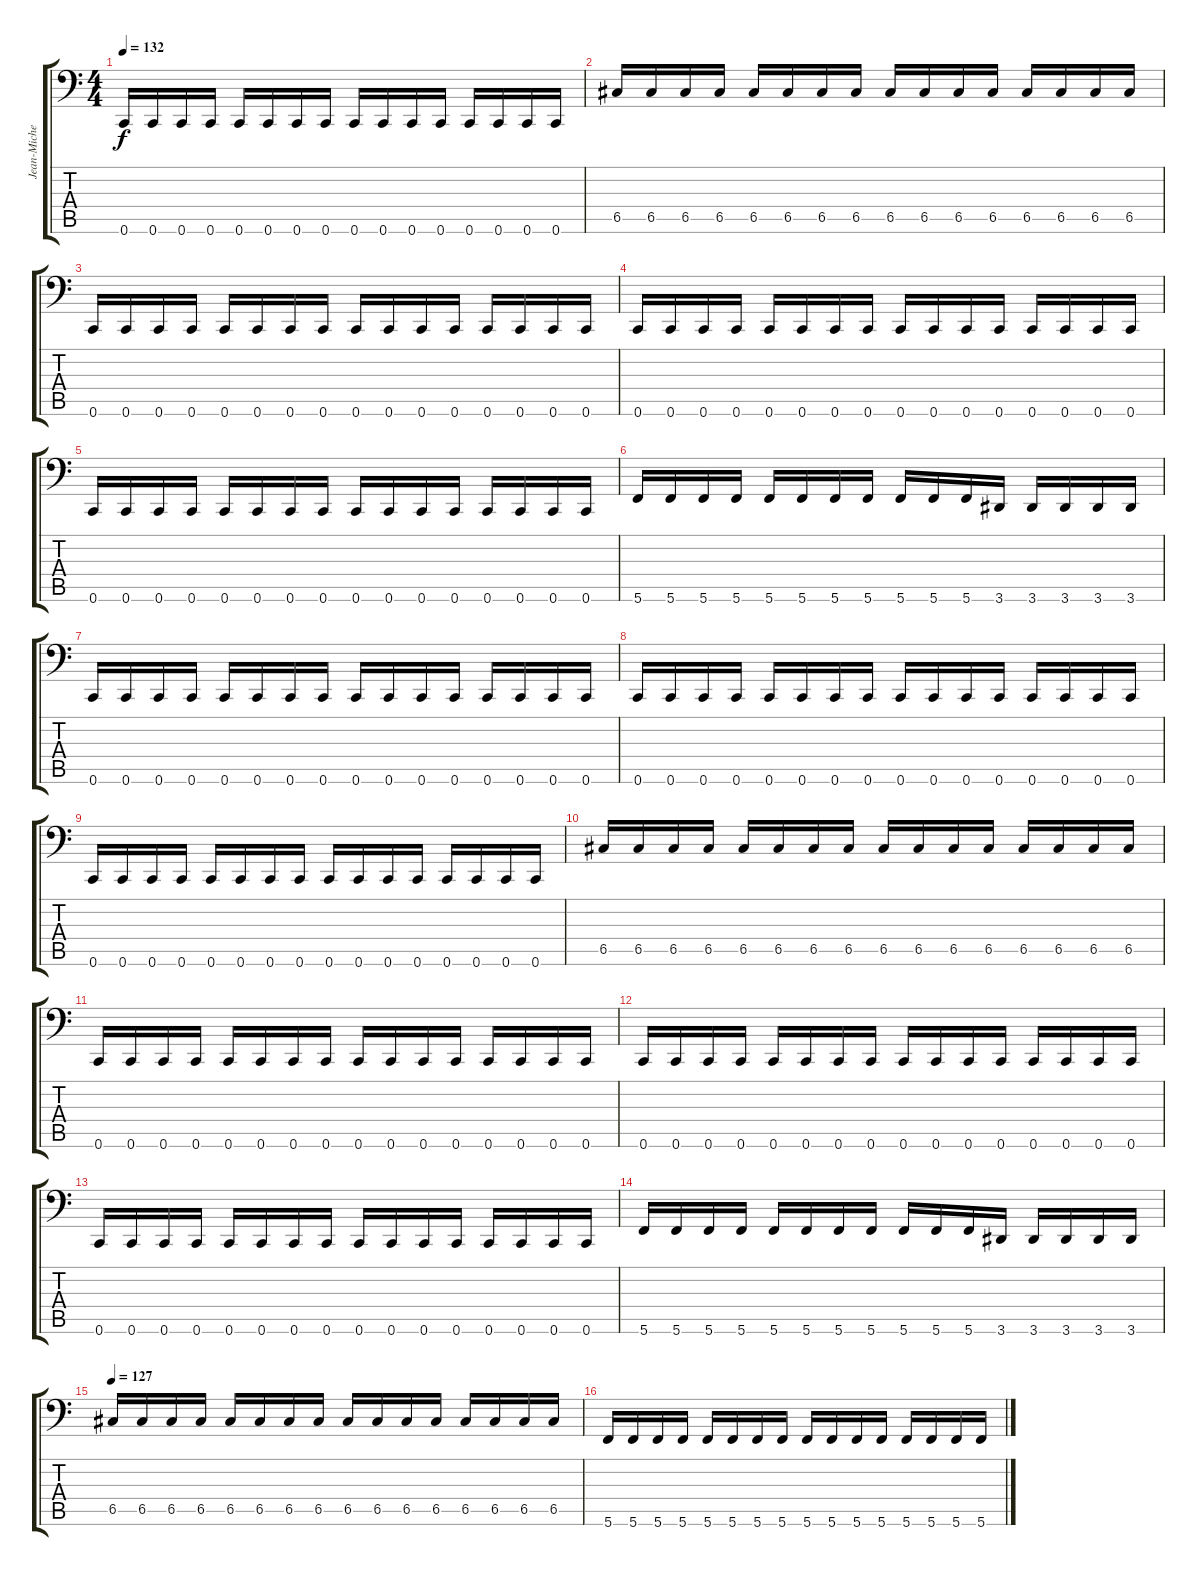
\track ("Jean-Michel Labadie" "Jean-Miche") {instrument electricbasspick}
\staff {score tabs}
\tuning (D3 A2 F2 C2 G1 C1) {hide}
\ts (4 4)
\tempo 132
\clef f4
\ks c
0.6.16{dy f} 0.6.16 0.6.16 0.6.16 0.6.16 0.6.16 0.6.16 0.6.16 0.6.16 0.6.16 0.6.16 0.6.16 0.6.16 0.6.16 0.6.16 0.6.16 |
6.5.16 6.5.16 6.5.16 6.5.16 6.5.16 6.5.16 6.5.16 6.5.16 6.5.16 6.5.16 6.5.16 6.5.16 6.5.16 6.5.16 6.5.16 6.5.16 |
0.6.16 0.6.16 0.6.16 0.6.16 0.6.16 0.6.16 0.6.16 0.6.16 0.6.16 0.6.16 0.6.16 0.6.16 0.6.16 0.6.16 0.6.16 0.6.16 |
0.6.16 0.6.16 0.6.16 0.6.16 0.6.16 0.6.16 0.6.16 0.6.16 0.6.16 0.6.16 0.6.16 0.6.16 0.6.16 0.6.16 0.6.16 0.6.16 |
0.6.16 0.6.16 0.6.16 0.6.16 0.6.16 0.6.16 0.6.16 0.6.16 0.6.16 0.6.16 0.6.16 0.6.16 0.6.16 0.6.16 0.6.16 0.6.16 |
5.6.16 5.6.16 5.6.16 5.6.16 5.6.16 5.6.16 5.6.16 5.6.16 5.6.16 5.6.16 5.6.16 3.6.16 3.6.16 3.6.16 3.6.16 3.6.16 |
0.6.16 0.6.16 0.6.16 0.6.16 0.6.16 0.6.16 0.6.16 0.6.16 0.6.16 0.6.16 0.6.16 0.6.16 0.6.16 0.6.16 0.6.16 0.6.16 |
0.6.16 0.6.16 0.6.16 0.6.16 0.6.16 0.6.16 0.6.16 0.6.16 0.6.16 0.6.16 0.6.16 0.6.16 0.6.16 0.6.16 0.6.16 0.6.16 |
0.6.16 0.6.16 0.6.16 0.6.16 0.6.16 0.6.16 0.6.16 0.6.16 0.6.16 0.6.16 0.6.16 0.6.16 0.6.16 0.6.16 0.6.16 0.6.16 |
6.5.16 6.5.16 6.5.16 6.5.16 6.5.16 6.5.16 6.5.16 6.5.16 6.5.16 6.5.16 6.5.16 6.5.16 6.5.16 6.5.16 6.5.16 6.5.16 |
0.6.16 0.6.16 0.6.16 0.6.16 0.6.16 0.6.16 0.6.16 0.6.16 0.6.16 0.6.16 0.6.16 0.6.16 0.6.16 0.6.16 0.6.16 0.6.16 |
0.6.16 0.6.16 0.6.16 0.6.16 0.6.16 0.6.16 0.6.16 0.6.16 0.6.16 0.6.16 0.6.16 0.6.16 0.6.16 0.6.16 0.6.16 0.6.16 |
0.6.16 0.6.16 0.6.16 0.6.16 0.6.16 0.6.16 0.6.16 0.6.16 0.6.16 0.6.16 0.6.16 0.6.16 0.6.16 0.6.16 0.6.16 0.6.16 |
5.6.16 5.6.16 5.6.16 5.6.16 5.6.16 5.6.16 5.6.16 5.6.16 5.6.16 5.6.16 5.6.16 3.6.16 3.6.16 3.6.16 3.6.16 3.6.16 |
\tempo 127
6.5.16 6.5.16 6.5.16 6.5.16 6.5.16 6.5.16 6.5.16 6.5.16 6.5.16 6.5.16 6.5.16 6.5.16 6.5.16 6.5.16 6.5.16 6.5.16 |
5.6.16 5.6.16 5.6.16 5.6.16 5.6.16 5.6.16 5.6.16 5.6.16 5.6.16 5.6.16 5.6.16 5.6.16 5.6.16 5.6.16 5.6.16 5.6.16
